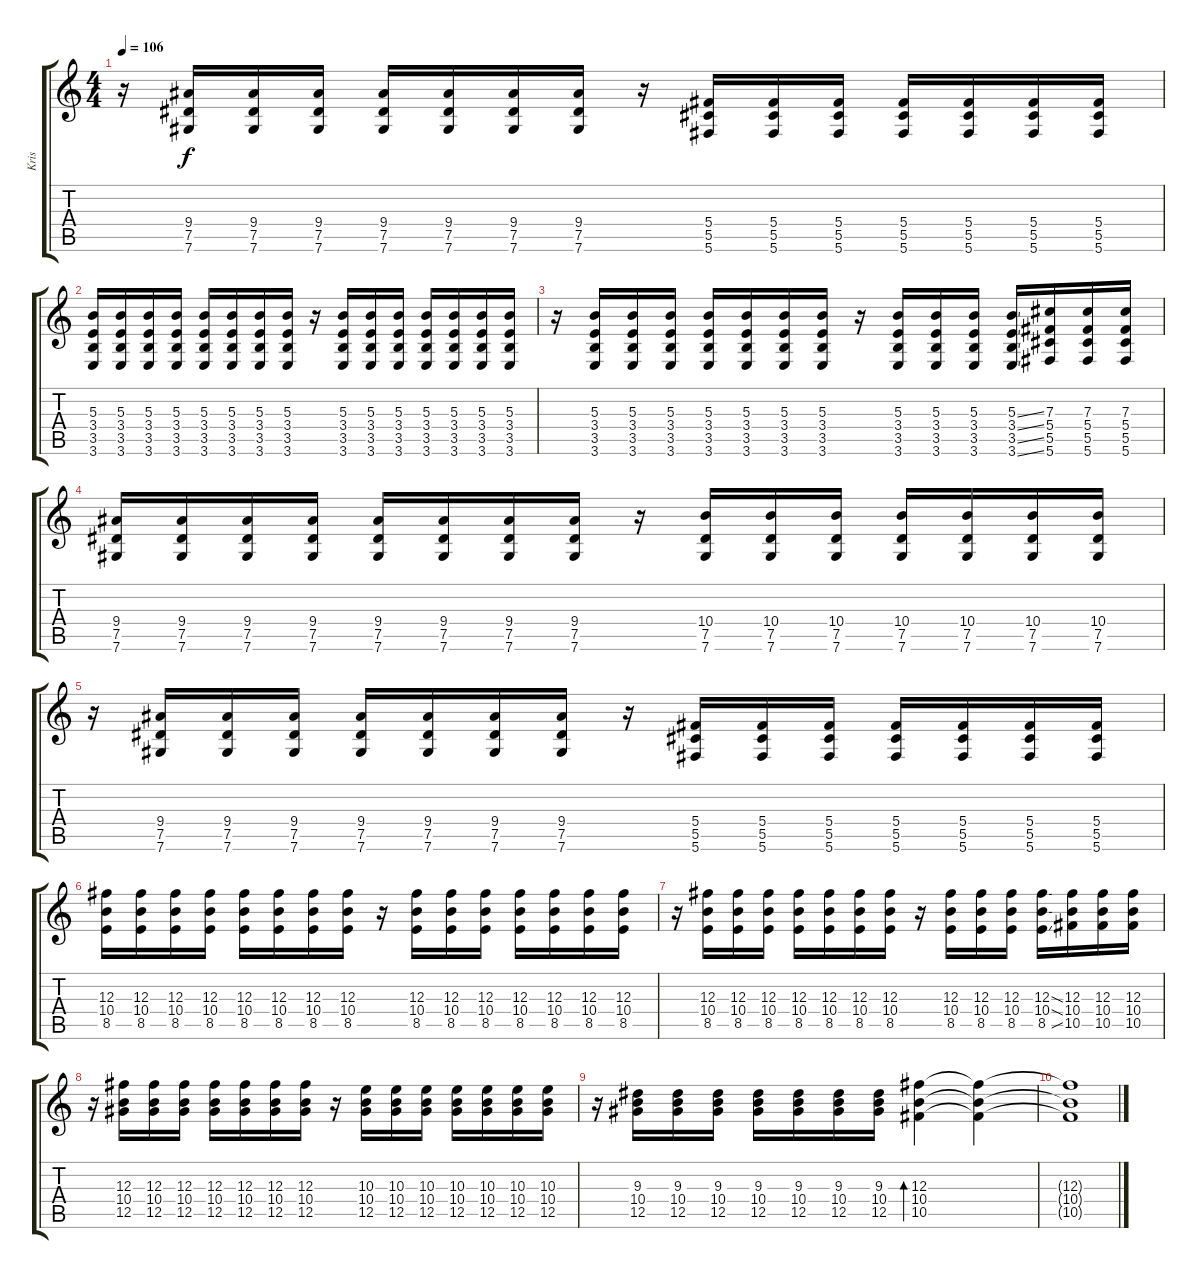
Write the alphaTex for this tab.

\track ("Kris" "Kris") {instrument distortionguitar}
\staff {score tabs}
\tuning (Eb4 Bb3 Gb3 Db3 Ab2 Db2) {hide}
\ts (4 4)
\tempo 106
\clef g2
\ks c
r.16{dy f} (9.4 7.5 7.6).16 (9.4 7.5 7.6).16 (9.4 7.5 7.6).16 (9.4 7.5 7.6).16 (9.4 7.5 7.6).16 (9.4 7.5 7.6).16 (9.4 7.5 7.6).16 r.16 (5.4 5.5 5.6).16 (5.4 5.5 5.6).16 (5.4 5.5 5.6).16 (5.4 5.5 5.6).16 (5.4 5.5 5.6).16 (5.4 5.5 5.6).16 (5.4 5.5 5.6).16 |
(5.3 3.4 3.5 3.6).16{instrument distortionguitar} (5.3 3.4 3.5 3.6).16 (5.3 3.4 3.5 3.6).16 (5.3 3.4 3.5 3.6).16 (5.3 3.4 3.5 3.6).16 (5.3 3.4 3.5 3.6).16 (5.3 3.4 3.5 3.6).16 (5.3 3.4 3.5 3.6).16 r.16 (5.3 3.4 3.5 3.6).16 (5.3 3.4 3.5 3.6).16 (5.3 3.4 3.5 3.6).16 (5.3 3.4 3.5 3.6).16 (5.3 3.4 3.5 3.6).16 (5.3 3.4 3.5 3.6).16 (5.3 3.4 3.5 3.6).16 |
r.16 (5.3 3.4 3.5 3.6).16 (5.3 3.4 3.5 3.6).16 (5.3 3.4 3.5 3.6).16 (5.3 3.4 3.5 3.6).16 (5.3 3.4 3.5 3.6).16 (5.3 3.4 3.5 3.6).16 (5.3 3.4 3.5 3.6).16 r.16 (5.3 3.4 3.5 3.6).16 (5.3 3.4 3.5 3.6).16 (5.3 3.4 3.5 3.6).16 (5.3{ss} 3.4{ss} 3.5{ss} 3.6{ss}).16 (7.3 5.4 5.5 5.6).16 (7.3 5.4 5.5 5.6).16 (7.3 5.4 5.5 5.6).16 |
(9.4 7.5 7.6).16 (9.4 7.5 7.6).16 (9.4 7.5 7.6).16 (9.4 7.5 7.6).16 (9.4 7.5 7.6).16 (9.4 7.5 7.6).16 (9.4 7.5 7.6).16 (9.4 7.5 7.6).16 r.16 (10.4 7.5 7.6).16 (10.4 7.5 7.6).16 (10.4 7.5 7.6).16 (10.4 7.5 7.6).16 (10.4 7.5 7.6).16 (10.4 7.5 7.6).16 (10.4 7.5 7.6).16 |
r.16 (9.4 7.5 7.6).16 (9.4 7.5 7.6).16 (9.4 7.5 7.6).16 (9.4 7.5 7.6).16 (9.4 7.5 7.6).16 (9.4 7.5 7.6).16 (9.4 7.5 7.6).16 r.16 (5.4 5.5 5.6).16 (5.4 5.5 5.6).16 (5.4 5.5 5.6).16 (5.4 5.5 5.6).16 (5.4 5.5 5.6).16 (5.4 5.5 5.6).16 (5.4 5.5 5.6).16 |
(12.3 10.4 8.5).16{instrument distortionguitar} (12.3 10.4 8.5).16 (12.3 10.4 8.5).16 (12.3 10.4 8.5).16 (12.3 10.4 8.5).16 (12.3 10.4 8.5).16 (12.3 10.4 8.5).16 (12.3 10.4 8.5).16 r.16 (12.3 10.4 8.5).16 (12.3 10.4 8.5).16 (12.3 10.4 8.5).16 (12.3 10.4 8.5).16 (12.3 10.4 8.5).16 (12.3 10.4 8.5).16 (12.3 10.4 8.5).16 |
r.16 (12.3 10.4 8.5).16 (12.3 10.4 8.5).16 (12.3 10.4 8.5).16 (12.3 10.4 8.5).16 (12.3 10.4 8.5).16 (12.3 10.4 8.5).16 (12.3 10.4 8.5).16 r.16 (12.3 10.4 8.5).16 (12.3 10.4 8.5).16 (12.3 10.4 8.5).16 (12.3{ss} 10.4{ss} 8.5{ss}).16 (12.3 10.4 10.5).16 (12.3 10.4 10.5).16 (12.3 10.4 10.5).16 |
r.16 (12.3 10.4 12.5).16 (12.3 10.4 12.5).16 (12.3 10.4 12.5).16 (12.3 10.4 12.5).16 (12.3 10.4 12.5).16 (12.3 10.4 12.5).16 (12.3 10.4 12.5).16 r.16 (10.3 10.4 12.5).16 (10.3 10.4 12.5).16 (10.3 10.4 12.5).16 (10.3 10.4 12.5).16 (10.3 10.4 12.5).16 (10.3 10.4 12.5).16 (10.3 10.4 12.5).16 |
r.16 (9.3 10.4 12.5).16 (9.3 10.4 12.5).16 (9.3 10.4 12.5).16 (9.3 10.4 12.5).16 (9.3 10.4 12.5).16 (9.3 10.4 12.5).16 (9.3 10.4 12.5).16 (12.3 10.4 10.5).4{bd 480} (12.3{t} 10.4{t} 10.5{t}).4{volume 5 instrument distortionguitar} |
(12.3{t} 10.4{t} 10.5{t}).1
